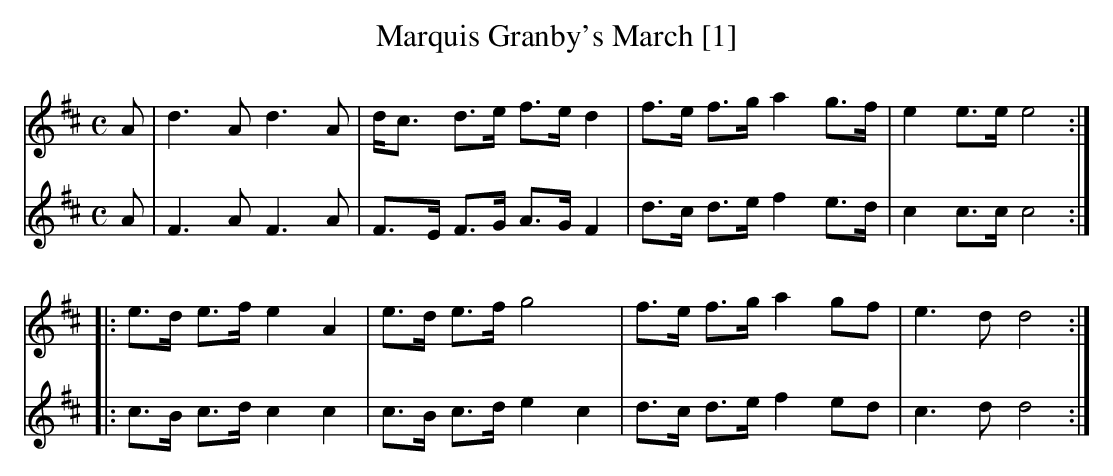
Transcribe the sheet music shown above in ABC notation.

X:1
T:Marquis Granby's March [1]
M:C
L:1/8
K:D
V:1
A|d3A d3A|d<c d>e f>e d2|f>e f>g a2 g>f|e2 e>e e4:|
|:e>d e>f e2A2|e>d e>f g4|f>e f>g a2 gf|e3d d4:|
V:2
A|F3A F3A|F>E F>G A>G F2|d>c d>e f2 e>d|c2 c>c c4:|
|:c>B c>d c2c2|c>B c>d e2c2|d>c d>e f2 ed|c3d d4:|
